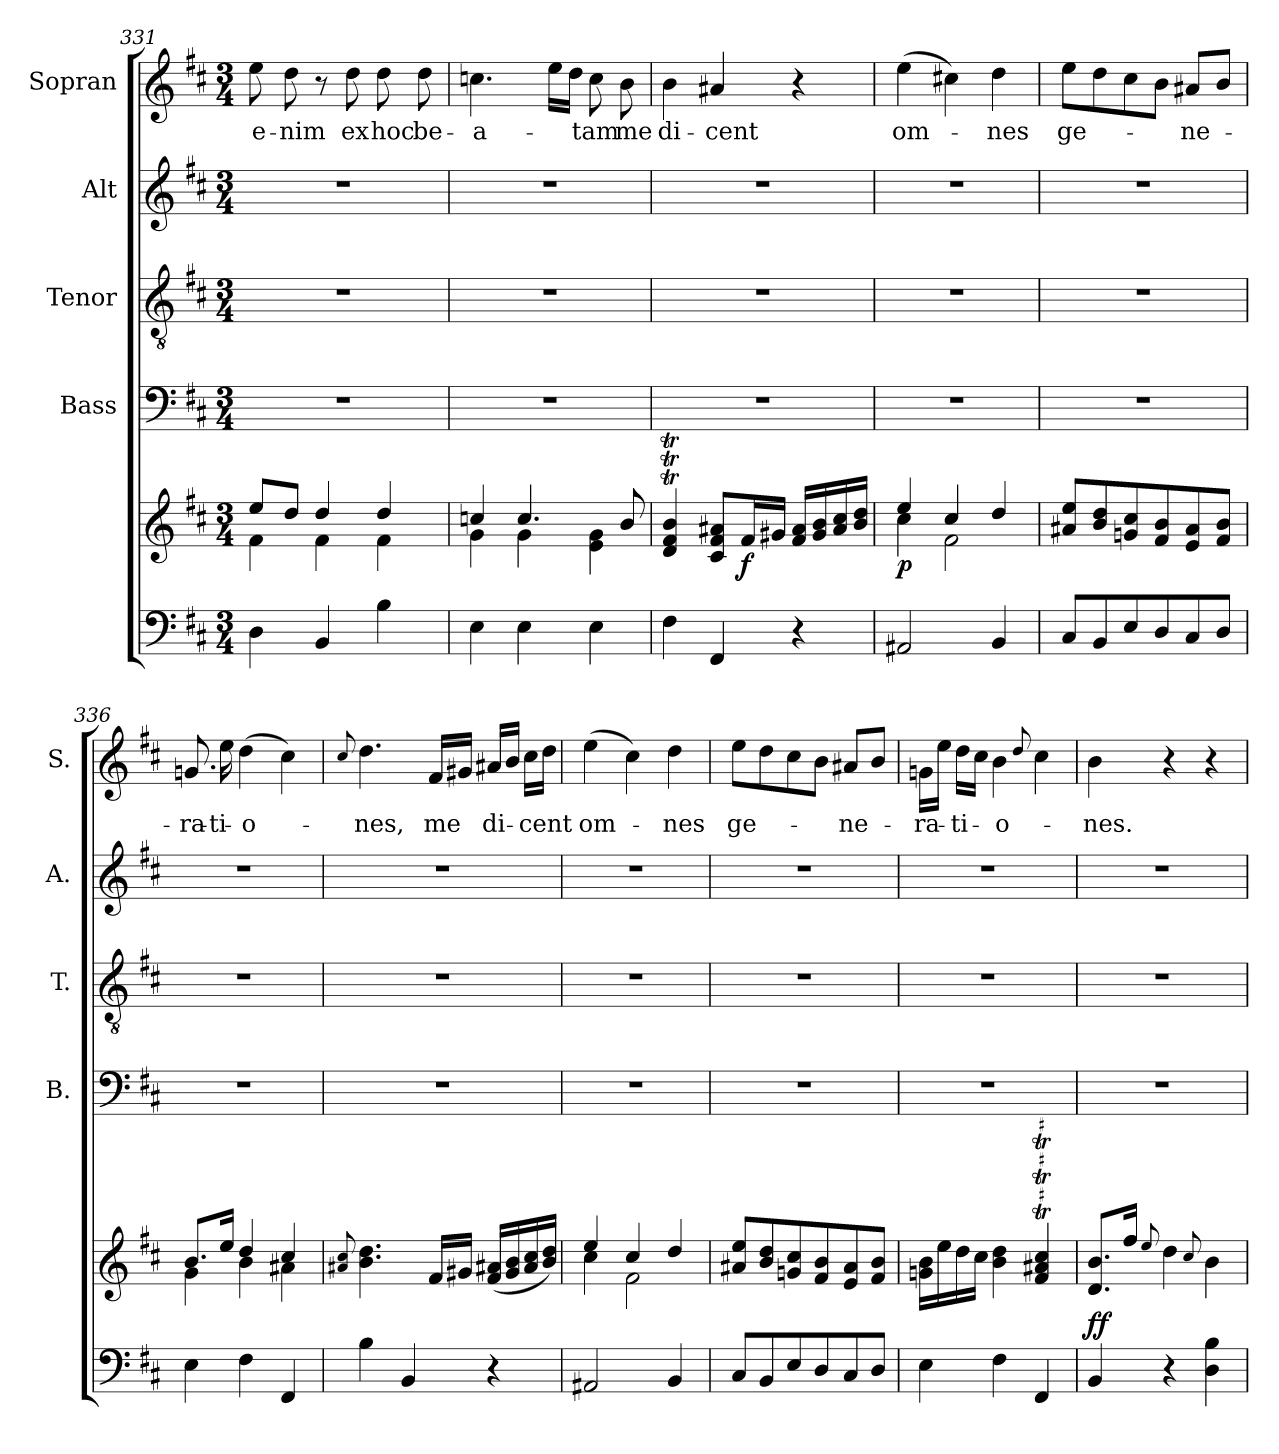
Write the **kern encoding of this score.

**kern	**kern	**dynam	**kern	**kern	**kern	**kern	**text
*part5	*part5	*part5	*part4	*part3	*part2	*part1	*part1
*staff6	*staff5	*staff5/6	*staff4	*staff3	*staff2	*staff1	*staff1
*	*	*	*I"Bass	*I"Tenor	*I"Alt	*I"Sopran	*
*	*	*	*I'B.	*I'T.	*I'A.	*I'S.	*
*clefF4	*clefG2	*	*clefF4	*clefGv2	*clefG2	*clefG2	*
*k[f#c#]	*k[f#c#]	*	*k[f#c#]	*k[f#c#]	*k[f#c#]	*k[f#c#]	*
*D:	*D:	*	*D:	*D:	*D:	*D:	*
*M3/4	*M3/4	*	*M3/4	*M3/4	*M3/4	*M3/4	*
=331	=331	=331	=331	=331	=331	=331	=331
*	*^	*	*	*	*	*	*
!	!	!	!	!	!	!	!	!LO:LY:b
4D\	8ee/L	4f#\	.	2.r	2.r	2.r	8ee\	e-
!	!	!	!	!	!	!	!	!LO:LY:b
.	8dd/J	.	.	.	.	.	8dd\	-nim
4BB/	4dd/	4f#\	.	.	.	.	8r	.
!	!	!	!	!	!	!	!	!LO:LY:b
.	.	.	.	.	.	.	8dd\	ex
!	!	!	!	!	!	!	!	!LO:LY:b
4B\	4dd/	4f#\	.	.	.	.	8dd\	hoc
!	!	!	!	!	!	!	!	!LO:LY:b
.	.	.	.	.	.	.	8dd\	be-
=332	=332	=332	=332	=332	=332	=332	=332	=332
!	!	!	!	!	!	!	!	!LO:LY:b
4E\	4ccn/	4g\	.	2.r	2.r	2.r	4.ccn\	-a-
4E\	4.cc/	4g\	.	.	.	.	.	.
.	.	.	.	.	.	.	16ee\LL	.
.	.	.	.	.	.	.	16dd\JJ	.
!	!	!	!	!	!	!	!	!LO:LY:b
4E\	.	4e\ 4g\	.	.	.	.	8cc\	-tam
!	!	!	!	!	!	!	!	!LO:LY:b
.	8b/	.	.	.	.	.	8b\	me
*	*v	*v	*	*	*	*	*	*
=333	=333	=333	=333	=333	=333	=333	=333
!	!	!	!	!	!	!	!LO:LY:b
4F#\	4d/T 4f#/T 4b/T	.	2.r	2.r	2.r	4b\	di-
!	!	!	!	!	!	!	!LO:LY:b
4FF#/	8c#/ 8f#/ 8a#X/L	.	.	.	.	4a#X/	-cent
!	!	!LO:DY:b	!	!	!	!	!
.	16f#/L	f	.	.	.	.	.
.	16g#X/JJ	.	.	.	.	.	.
4r	16f#/ 16a#/LL	.	.	.	.	4r	.
.	16g#/ 16b/	.	.	.	.	.	.
.	16a#/ 16cc#/	.	.	.	.	.	.
.	16b/ 16dd/JJ	.	.	.	.	.	.
=334	=334	=334	=334	=334	=334	=334	=334
*	*^	*	*	*	*	*	*
!	!	!	!LO:DY:b	!	!	!	!	!LO:LY:b
2AA#X/	4ee/	4cc#\	p	2.r	2.r	2.r	(>4ee\	om-
.	4cc#/	2f#\	.	.	.	.	4cc#X\)	.
!	!	!	!	!	!	!	!	!LO:LY:b
4BB/	4dd/	.	.	.	.	.	4dd\	-nes
*	*v	*v	*	*	*	*	*	*
!!LO:LB:g=z
=335	=335	=335	=335	=335	=335	=335	=335
!	!	!	!	!	!	!	!LO:LY:b
8C#/L	8a#X/ 8ee/L	.	2.r	2.r	2.r	8ee\L	ge-
8BB/	8b/ 8dd/	.	.	.	.	8dd\	.
8E/	8gn/ 8cc#/	.	.	.	.	8cc#\	.
8D/	8f#/ 8b/	.	.	.	.	8b\J	.
!	!	!	!	!	!	!	!LO:LY:b
8C#/	8e/ 8a#/	.	.	.	.	8a#X/L	-ne-
8D/J	8f#/ 8b/J	.	.	.	.	8b/J	.
=336	=336	=336	=336	=336	=336	=336	=336
*	*^	*	*	*	*	*	*
!	!	!	!	!	!	!	!	!LO:LY:b
4E\	8.b/L	4g\	.	2.r	2.r	2.r	8.gn/	-ra-
!	!	!	!	!	!	!	!	!LO:LY:b
.	16ee/Jk	.	.	.	.	.	16ee\	-ti-
!	!	!	!	!	!	!	!	!LO:LY:b
4F#\	4dd/	4b\	.	.	.	.	(>4dd\	-o-
4FF#/	4cc#/	4a#X\	.	.	.	.	4cc#\)	.
*	*v	*v	*	*	*	*	*	*
=337	=337	=337	=337	=337	=337	=337	=337
.	8qqa#X/ 8qqcc#/	.	.	.	.	8qqcc#/	.
!	!	!	!	!	!	!	!LO:LY:b
4B\	4.b\ 4.dd\	.	2.r	2.r	2.r	4.dd\	-nes,
4BB/	.	.	.	.	.	.	.
!	!	!	!	!	!	!	!LO:LY:b
.	16f#/LL	.	.	.	.	16f#/LL	me
.	16g#X/JJ	.	.	.	.	16g#X/JJ	.
!	!	!	!	!	!	!	!LO:LY:b
4r	(<16f#/ 16a#/LL	.	.	.	.	16a#X/LL	di-
.	16g#/ 16b/	.	.	.	.	16b/JJ	.
!	!	!	!	!	!	!	!LO:LY:b
.	16a#/ 16cc#/	.	.	.	.	16cc#\LL	-cent
.	16b/ 16dd/JJ)	.	.	.	.	16dd\JJ	.
=338	=338	=338	=338	=338	=338	=338	=338
*	*^	*	*	*	*	*	*
!	!	!	!	!	!	!	!	!LO:LY:b
2AA#X/	4ee/	4cc#\	.	2.r	2.r	2.r	(>4ee\	om-
.	4cc#/	2f#\	.	.	.	.	4cc#\)	.
!	!	!	!	!	!	!	!	!LO:LY:b
4BB/	4dd/	.	.	.	.	.	4dd\	-nes
*	*v	*v	*	*	*	*	*	*
=339	=339	=339	=339	=339	=339	=339	=339
!	!	!	!	!	!	!	!LO:LY:b
8C#/L	8a#X/ 8ee/L	.	2.r	2.r	2.r	8ee\L	ge-
8BB/	8b/ 8dd/	.	.	.	.	8dd\	.
8E/	8gn/ 8cc#/	.	.	.	.	8cc#\	.
8D/	8f#/ 8b/	.	.	.	.	8b\J	.
!	!	!	!	!	!	!	!LO:LY:b
8C#/	8e/ 8a#/	.	.	.	.	8a#X/L	-ne-
8D/J	8f#/ 8b/J	.	.	.	.	8b/J	.
!!LO:PB:g=z
=340	=340	=340	=340	=340	=340	=340	=340
!	!	!	!	!	!	!	!LO:LY:b
4E\	16gn\ 16b\LL	.	2.r	2.r	2.r	16gn\LL	-ra-
.	16ee\	.	.	.	.	16ee\JJ	.
!	!	!	!	!	!	!	!LO:LY:b
.	16dd\	.	.	.	.	16dd\LL	-ti-
.	16cc#\JJ	.	.	.	.	16cc#\JJ	.
!	!	!	!	!	!	!	!LO:LY:b
4F#\	4b\ 4dd\	.	.	.	.	4b\	-o-
.	.	.	.	.	.	8qqdd/	.
4FF#/	4f#/T 4a#X/T 4cc#/T	.	.	.	.	4cc#\	.
=341	=341	=341	=341	=341	=341	=341	=341
!	!	!LO:DY:a=2	!	!	!	!	!LO:LY:b
!	!	!LO:DY:n=1:b	!	!	!	!	!
4BB/	8.d/ 8.b/L	f f	2.r	2.r	2.r	4b\	-nes.
.	16ff#/Jk	.	.	.	.	.	.
.	8qqee/	.	.	.	.	.	.
4r	4dd\	.	.	.	.	4r	.
.	8qqcc#/	.	.	.	.	.	.
4D\ 4B\	4b\	.	.	.	.	4r	.
=	=	=	=	=	=	=	=
*-	*-	*-	*-	*-	*-	*-	*-
